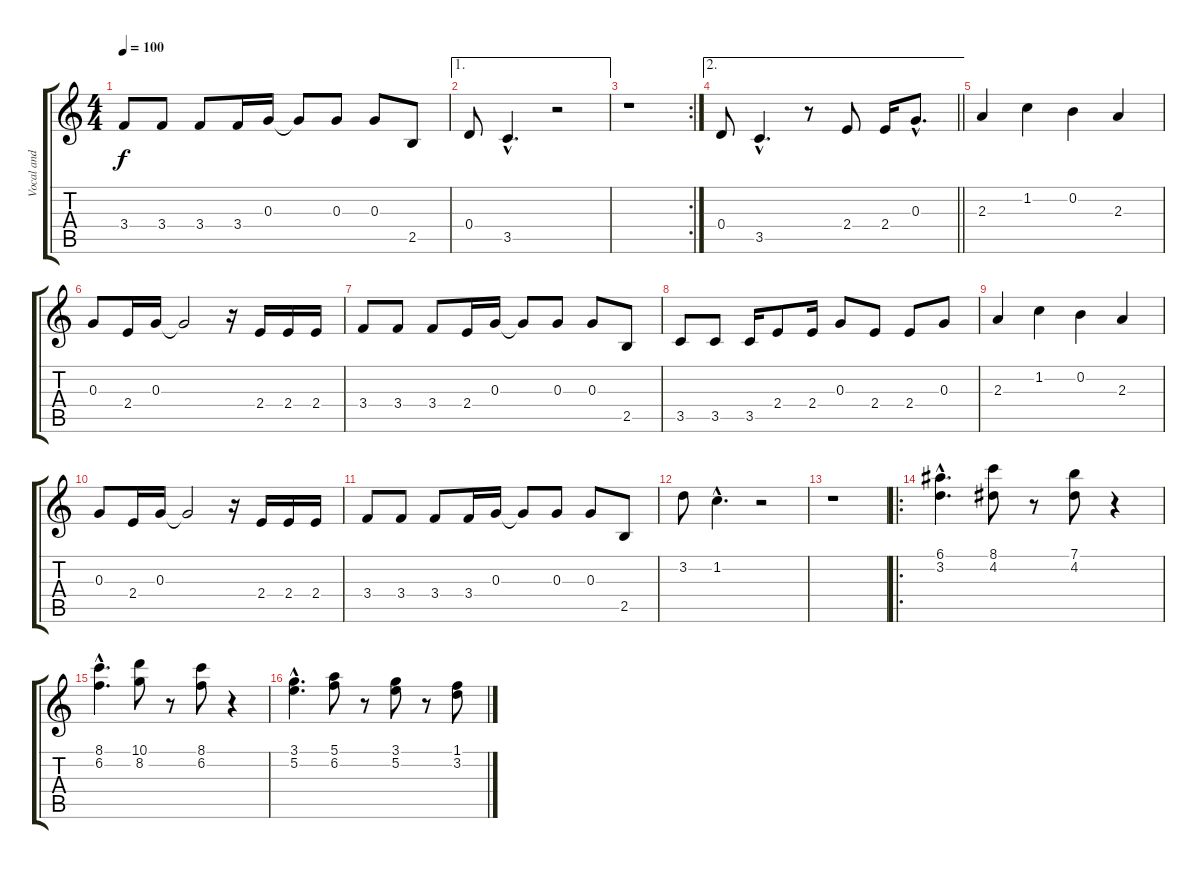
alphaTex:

\track ("Vocal and Guitar" "Vocal and ") {instrument acousticguitarnylon}
\staff {score tabs}
\tuning (E4 B3 G3 D3 A2 E2) {hide}
\ts (4 4)
\tempo 100
\clef g2
\ks c
3.4.8{dy f} 3.4.8 3.4.8 3.4.16 0.3.16 0.3{t}.8 0.3.8 0.3.8 2.5.8 |
\ae 1
0.4.8 3.5{hac}.4{d} r.2 |
\rc 2
r.1 |
\ae 2
\barLineRight lightlight
0.4.8 3.5{hac}.4{d} r.8 2.4.8 2.4.16 0.3{hac}.8{d} |
2.3.4 1.2.4 0.2.4 2.3.4 |
0.3.8 2.4.16 0.3.16 0.3{t}.2 r.16 2.4.16 2.4.16 2.4.16 |
3.4.8 3.4.8 3.4.8 2.4.16 0.3.16 0.3{t}.8 0.3.8 0.3.8 2.5.8 |
3.5.8 3.5.8 3.5.16 2.4.8 2.4.16 0.3.8 2.4.8 2.4.8 0.3.8 |
2.3.4 1.2.4 0.2.4 2.3.4 |
0.3.8 2.4.16 0.3.16 0.3{t}.2 r.16 2.4.16 2.4.16 2.4.16 |
3.4.8 3.4.8 3.4.8 3.4.16 0.3.16 0.3{t}.8 0.3.8 0.3.8 2.5.8 |
3.2.8 1.2{hac}.4{d} r.2 |
r.1 |
\ro
(6.1{hac} 3.2{hac}).4{d instrument acousticguitarnylon} (8.1 4.2).8 r.8 (7.1 4.2).8 r.4 |
(8.1{hac} 6.2{hac}).4{d} (10.1 8.2).8 r.8 (8.1 6.2).8 r.4 |
(3.1{hac} 5.2{hac}).4{d} (5.1 6.2).8 r.8 (3.1 5.2).8 r.8 (1.1 3.2).8
